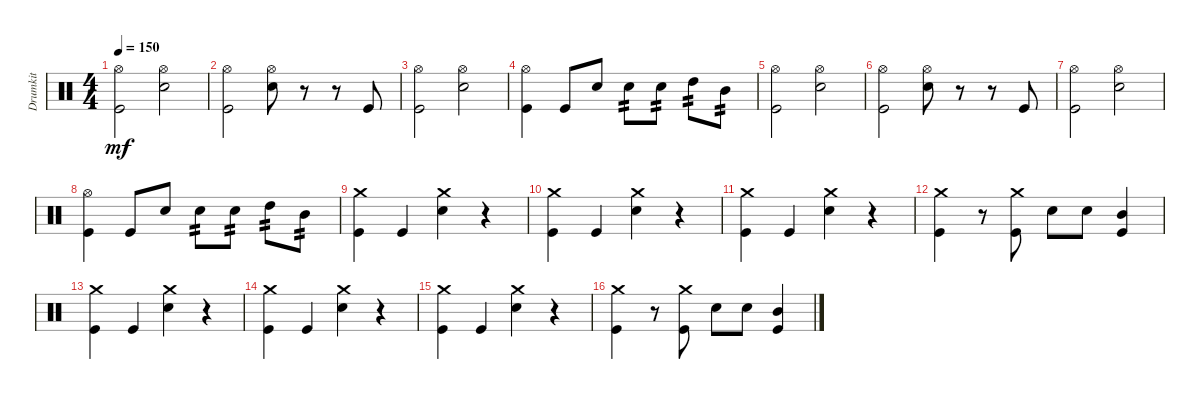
\track ("Drumkit" "Drumkit") {instrument percussion}
\staff {score}
\articulation defaults
\ts (4 4)
\tempo 150
\clef neutral
\ks c
("Kick (hit)" "Hi-Hat (open)").2{dy mf} ("Snare (hit) 2" "Hi-Hat (open)").2 |
("Kick (hit)" "Hi-Hat (open)").2 ("Snare (hit) 2" "Hi-Hat (open)").8 r.8 r.8 "Kick (hit)".8 |
("Kick (hit)" "Hi-Hat (open)").2 ("Snare (hit) 2" "Hi-Hat (open)").2 |
("Kick (hit)" "Hi-Hat (open)").4 "Kick (hit)".8 "Snare (hit) 2".8 "Snare (hit) 2".8{tp 2} "Snare (hit) 2".8{tp 2} "High Tom (hit)".8{tp 2} "Mid Tom (hit)".8{tp 2} |
("Kick (hit)" "Hi-Hat (open)").2 ("Snare (hit) 2" "Hi-Hat (open)").2 |
("Kick (hit)" "Hi-Hat (open)").2 ("Snare (hit) 2" "Hi-Hat (open)").8 r.8 r.8 "Kick (hit)".8 |
("Kick (hit)" "Hi-Hat (open)").2 ("Snare (hit) 2" "Hi-Hat (open)").2 |
("Kick (hit)" "Hi-Hat (open)").4 "Kick (hit)".8 "Snare (hit) 2".8 "Snare (hit) 2".8{tp 2} "Snare (hit) 2".8{tp 2} "High Tom (hit)".8{tp 2} "Mid Tom (hit)".8{tp 2} |
("Kick (hit)" "Crash medium (hit)").4 "Kick (hit)".4 ("Snare (hit) 2" "Crash medium (hit)").4 r.4 |
("Kick (hit)" "Crash medium (hit)").4 "Kick (hit)".4 ("Snare (hit) 2" "Crash medium (hit)").4 r.4 |
("Kick (hit)" "Crash medium (hit)").4 "Kick (hit)".4 ("Snare (hit) 2" "Crash medium (hit)").4 r.4 |
("Kick (hit)" "Crash medium (hit)").4 r.8 ("Kick (hit)" "Crash medium (hit)").8 "Snare (hit) 2".8 "Snare (hit) 2".8 ("Kick (hit)" "Mid Tom (hit)").4 |
("Kick (hit)" "Crash medium (hit)").4 "Kick (hit)".4 ("Snare (hit) 2" "Crash medium (hit)").4 r.4 |
("Kick (hit)" "Crash medium (hit)").4 "Kick (hit)".4 ("Snare (hit) 2" "Crash medium (hit)").4 r.4 |
("Kick (hit)" "Crash medium (hit)").4 "Kick (hit)".4 ("Snare (hit) 2" "Crash medium (hit)").4 r.4 |
("Kick (hit)" "Crash medium (hit)").4 r.8 ("Kick (hit)" "Crash medium (hit)").8 "Snare (hit) 2".8 "Snare (hit) 2".8 ("Kick (hit)" "Mid Tom (hit)").4
